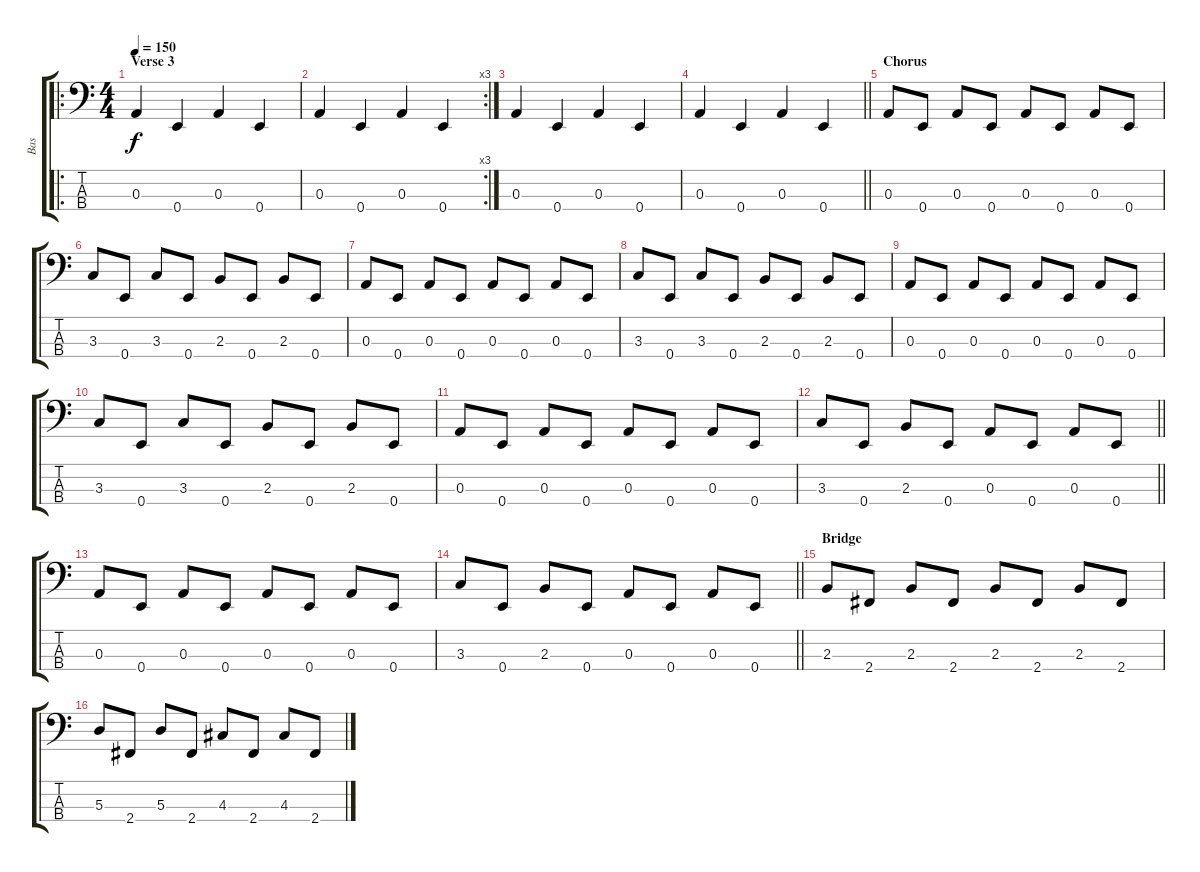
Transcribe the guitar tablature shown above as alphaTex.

\track ("Bas" "Bas") {instrument electricbassfinger}
\staff {score tabs}
\tuning (G2 D2 A1 E1) {hide}
\ro
\ts (4 4)
\section ("" "Verse 3")
\tempo 150
\clef f4
\ks c
0.3.4{dy f volume 8} 0.4.4 0.3.4 0.4.4 |
\rc 3
0.3.4 0.4.4 0.3.4 0.4.4 |
0.3.4{volume 8} 0.4.4 0.3.4 0.4.4 |
\barLineRight lightlight
0.3.4 0.4.4 0.3.4 0.4.4 |
\section ("" "Chorus")
0.3.8 0.4.8 0.3.8 0.4.8 0.3.8 0.4.8 0.3.8 0.4.8 |
3.3.8 0.4.8 3.3.8 0.4.8 2.3.8 0.4.8 2.3.8 0.4.8 |
0.3.8 0.4.8 0.3.8 0.4.8 0.3.8 0.4.8 0.3.8 0.4.8 |
3.3.8 0.4.8 3.3.8 0.4.8 2.3.8 0.4.8 2.3.8 0.4.8 |
0.3.8 0.4.8 0.3.8 0.4.8 0.3.8 0.4.8 0.3.8 0.4.8 |
3.3.8 0.4.8 3.3.8 0.4.8 2.3.8 0.4.8 2.3.8 0.4.8 |
0.3.8 0.4.8 0.3.8 0.4.8 0.3.8 0.4.8 0.3.8 0.4.8 |
\barLineRight lightlight
3.3.8 0.4.8 2.3.8 0.4.8 0.3.8 0.4.8 0.3.8 0.4.8 |
0.3.8 0.4.8 0.3.8 0.4.8 0.3.8 0.4.8 0.3.8 0.4.8 |
\barLineRight lightlight
3.3.8 0.4.8 2.3.8 0.4.8 0.3.8 0.4.8 0.3.8 0.4.8 |
\section ("" "Bridge")
2.3.8 2.4.8 2.3.8 2.4.8 2.3.8 2.4.8 2.3.8 2.4.8 |
5.3.8 2.4.8 5.3.8 2.4.8 4.3.8 2.4.8 4.3.8 2.4.8
